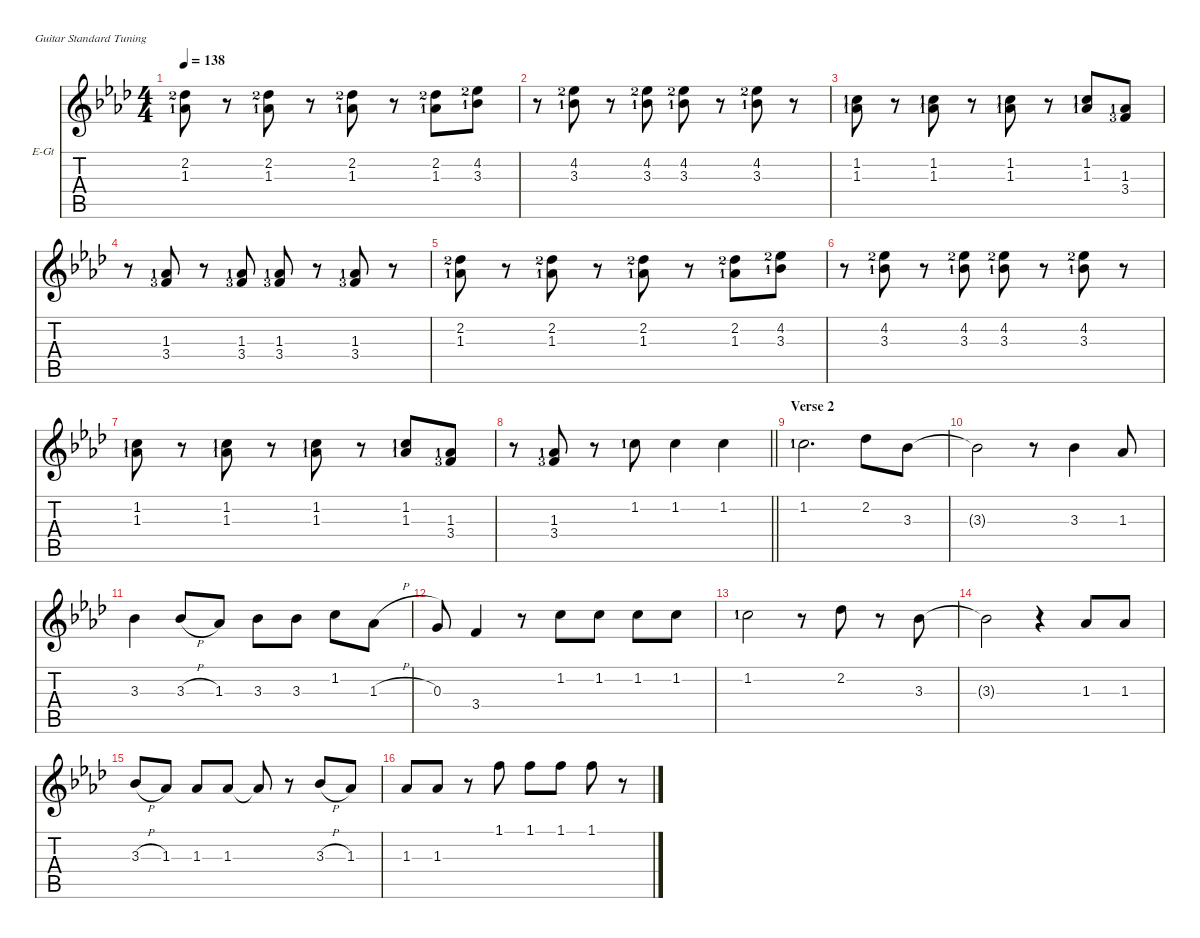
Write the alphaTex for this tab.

\defaultSystemsLayout 4
\hideDynamics
\bracketExtendMode nobrackets
\firstSystemTrackNameOrientation horizontal
\otherSystemsTrackNameOrientation horizontal
\track ("melody 07" "E-Gt") {instrument electricguitarclean}
\staff {score tabs}
\tuning (E4 B3 G3 D3 A2 E2)
\ts (4 4)
\tempo 138
\clef g2
\scale
0.25
\ks ab
(1.3{lf 2 acc b} 2.2{lf 3 acc b}).8{dy mf} r.8 (1.3{lf 2 acc b} 2.2{lf 3 acc b}).8 r.8 (1.3{lf 2 acc b} 2.2{lf 3 acc b}).8 r.8 (1.3{lf 2 acc b} 2.2{lf 3 acc b}).8 (3.3{lf 2 acc b} 4.2{lf 3 acc b}).8 |
\scale
0.25 r.8 (3.3{lf 2 acc b} 4.2{lf 3 acc b}).8 r.8 (3.3{lf 2 acc b} 4.2{lf 3 acc b}).8 (3.3{lf 2 acc b} 4.2{lf 3 acc b}).8 r.8 (3.3{lf 2 acc b} 4.2{lf 3 acc b}).8 r.8 |
\scale
0.25 (1.3{lf 2 acc b} 1.2{lf 2 acc forcenatural}).8 r.8 (1.3{lf 2 acc b} 1.2{lf 2 acc forcenatural}).8 r.8 (1.3{lf 2 acc b} 1.2{lf 2 acc forcenatural}).8 r.8 (1.3{lf 2 acc b} 1.2{lf 2 acc forcenatural}).8 (1.3{lf 2 acc b} 3.4{lf 4 acc forcenatural}).8 |
\scale
0.25 r.8 (1.3{lf 2 acc b} 3.4{lf 4 acc forcenatural}).8 r.8 (1.3{lf 2 acc b} 3.4{lf 4 acc forcenatural}).8 (1.3{lf 2 acc b} 3.4{lf 4 acc forcenatural}).8 r.8 (1.3{lf 2 acc b} 3.4{lf 4 acc forcenatural}).8 r.8 |
\scale
0.25 (1.3{lf 2 acc b} 2.2{lf 3 acc b}).8 r.8 (1.3{lf 2 acc b} 2.2{lf 3 acc b}).8 r.8 (1.3{lf 2 acc b} 2.2{lf 3 acc b}).8 r.8 (1.3{lf 2 acc b} 2.2{lf 3 acc b}).8 (3.3{lf 2 acc b} 4.2{lf 3 acc b}).8 |
\scale
0.25 r.8 (3.3{lf 2 acc b} 4.2{lf 3 acc b}).8 r.8 (3.3{lf 2 acc b} 4.2{lf 3 acc b}).8 (3.3{lf 2 acc b} 4.2{lf 3 acc b}).8 r.8 (3.3{lf 2 acc b} 4.2{lf 3 acc b}).8 r.8 |
\scale
0.25 (1.3{lf 2 acc b} 1.2{lf 2 acc forcenatural}).8 r.8 (1.3{lf 2 acc b} 1.2{lf 2 acc forcenatural}).8 r.8 (1.3{lf 2 acc b} 1.2{lf 2 acc forcenatural}).8 r.8 (1.3{lf 2 acc b} 1.2{lf 2 acc forcenatural}).8 (1.3{lf 2 acc b} 3.4{lf 4 acc forcenatural}).8 |
\scale
0.25
\barLineRight lightlight
r.8 (1.3{lf 2 acc b} 3.4{lf 4 acc forcenatural}).8 r.8 1.2{lf 2 acc forcenatural}.8 1.2{acc forcenatural}.4 1.2{acc forcenatural}.4 |
\section ("" "Verse 2")
\scale
0.25 1.2{lf 2 acc forcenatural}.2{d} 2.2{acc b}.8 3.3{acc b}.8 |
\scale
0.25 3.3{t acc b}.2 r.8 3.3{acc b}.4 1.3{acc b}.8 |
\scale
0.25 3.3{acc b}.4 3.3{h acc b}.8 1.3{acc b}.8 3.3{acc b}.8 3.3{acc b}.8 1.2{acc forcenatural}.8 1.3{h acc b}.8 |
\scale
0.25 0.3{acc forcenatural}.8 3.4{acc forcenatural}.4 r.8 1.2{acc forcenatural}.8 1.2{acc forcenatural}.8 1.2{acc forcenatural}.8 1.2{acc forcenatural}.8 |
\scale
0.25 1.2{lf 2 acc forcenatural}.2 r.8 2.2{acc b}.8 r.8 3.3{acc b}.8 |
\scale
0.25 3.3{t acc b}.2 r.4 1.3{acc b}.8 1.3{acc b}.8 |
\scale
0.25 3.3{h acc b}.8 1.3{acc b}.8 1.3{acc b}.8 1.3{acc b}.8 1.3{t acc b}.8 r.8 3.3{h acc b}.8 1.3{acc b}.8 |
\scale
0.25 1.3{acc b}.8 1.3{acc b}.8 r.8 1.1{acc forcenatural}.8 1.1{acc forcenatural}.8 1.1{acc forcenatural}.8 1.1{acc forcenatural}.8 r.8
